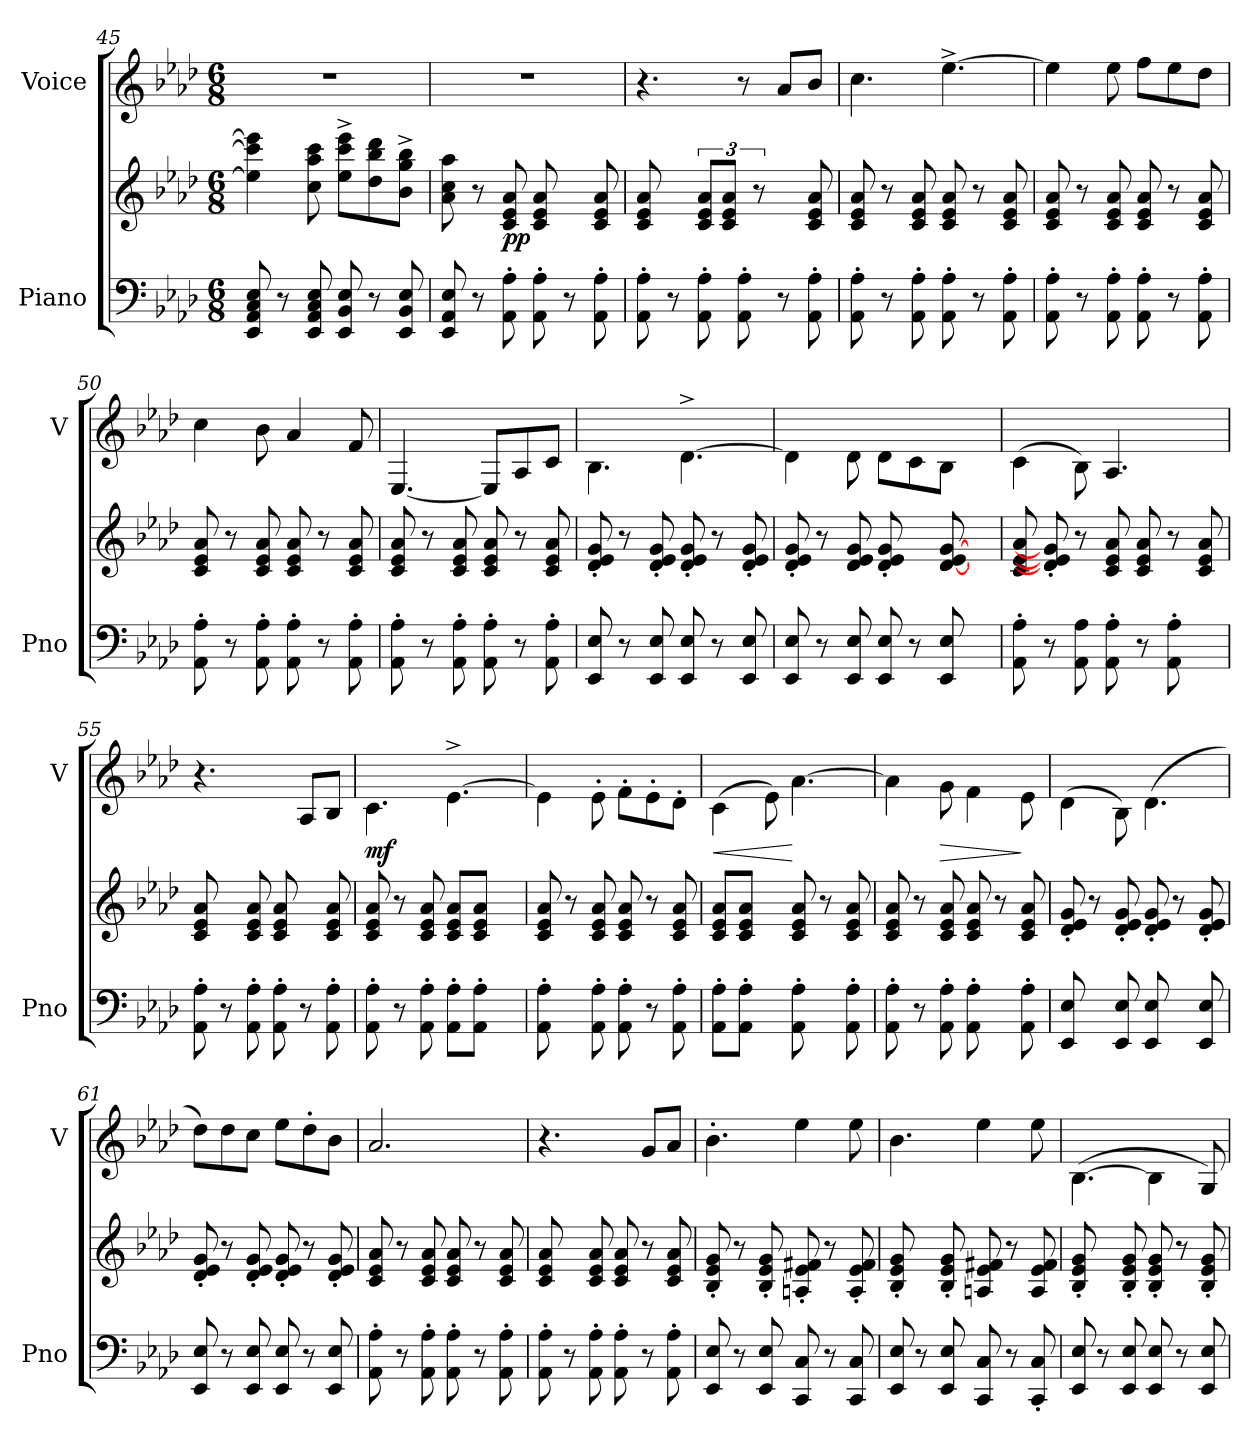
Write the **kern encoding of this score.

**kern	**kern	**dynam	**kern	**dynam
*part2	*part2	*part2	*part1	*part1
*staff3	*staff2	*staff2/3	*staff1	*staff1
*I"Piano	*	*	*I"Voice	*
*I'Pno	*	*	*I'V	*
*clefF4	*clefG2	*	*clefG2	*
*k[b-e-a-d-]	*k[b-e-a-d-]	*	*k[b-e-a-d-]	*
*M6/8	*M6/8	*	*M6/8	*
=45	=45	=45	=45	=45
8EE-/ 8AA-/ 8C/ 8E-/	4ee-\] 4ccc\] 4eee-\]	.	2.r	.
8r	.	.	.	.
8EE-/ 8AA-/ 8C/ 8E-/	8cc\ 8aa-\ 8ccc\	.	.	.
8EE-/ 8BB-/ 8E-/	8ee-\^ 8ccc\^ 8eee-\^L	.	.	.
8r	8dd-\ 8bb-\ 8ddd-\	.	.	.
8EE-/ 8BB-/ 8E-/	8b-\^ 8gg\^ 8bb-\^J	.	.	.
!!LO:PB:g=z
=46	=46	=46	=46	=46
8EE-/ 8AA-/ 8E-/	8a-\ 8cc\ 8aa-\	.	2.r	.
8r	8r	.	.	.
!	!	!LO:DY:b	!	!
8AA-\' 8A-\'	8c/ 8e-/ 8a-/	pp	.	.
8AA-\' 8A-\'	8c/ 8e-/ 8a-/	.	.	.
8r	8ryy	.	.	.
8AA-\' 8A-\'	8c/ 8e-/ 8a-/	.	.	.
=47	=47	=47	=47	=47
8AA-\' 8A-\'	8c/ 8e-/ 8a-/	.	4.r	.
8r	8ryy	.	.	.
8AA-\' 8A-\'	12c/ 12e-/ 12a-/L	.	.	.
.	12c/ 12e-/ 12a-/J	.	.	.
8AA-\' 8A-\'	.	.	8r	.
.	12r	.	.	.
8r	8ryy	.	8a-/L	.
8AA-\' 8A-\'	8c/ 8e-/ 8a-/	.	8b-/J	.
=48	=48	=48	=48	=48
8AA-\' 8A-\'	8c/ 8e-/ 8a-/	.	4.cc\	.
8r	8r	.	.	.
8AA-\' 8A-\'	8c/ 8e-/ 8a-/	.	.	.
8AA-\' 8A-\'	8c/ 8e-/ 8a-/	.	[4.ee-^\	.
8r	8r	.	.	.
8AA-\' 8A-\'	8c/ 8e-/ 8a-/	.	.	.
=49	=49	=49	=49	=49
8AA-\' 8A-\'	8c/ 8e-/ 8a-/	.	4ee-\]	.
8r	8r	.	.	.
8AA-\' 8A-\'	8c/ 8e-/ 8a-/	.	8ee-\	.
8AA-\' 8A-\'	8c/ 8e-/ 8a-/	.	8ff\L	.
8r	8r	.	8ee-\	.
8AA-\' 8A-\'	8c/ 8e-/ 8a-/	.	8dd-\J	.
=50	=50	=50	=50	=50
8AA-\' 8A-\'	8c/ 8e-/ 8a-/	.	4cc\	.
8r	8r	.	.	.
8AA-\' 8A-\'	8c/ 8e-/ 8a-/	.	8b-\	.
8AA-\' 8A-\'	8c/ 8e-/ 8a-/	.	4a-/	.
8r	8r	.	.	.
8AA-\' 8A-\'	8c/ 8e-/ 8a-/	.	8f/	.
!!LO:LB:g=z
=51	=51	=51	=51	=51
8AA-\' 8A-\'	8c/ 8e-/ 8a-/	.	[4.E-/	.
8r	8r	.	.	.
8AA-\' 8A-\'	8c/ 8e-/ 8a-/	.	.	.
8AA-\' 8A-\'	8c/ 8e-/ 8a-/	.	8E-/L]	.
8r	8r	.	8A-/	.
8AA-\' 8A-\'	8c/ 8e-/ 8a-/	.	8c/J	.
=52	=52	=52	=52	=52
8EE-/ 8E-/	8d-/' 8e-/' 8g/'	.	4.B-\	.
8r	8r	.	.	.
8EE-/ 8E-/	8d-/' 8e-/' 8g/'	.	.	.
8EE-/ 8E-/	8d-/' 8e-/' 8g/'	.	[4.d-^\	.
8r	8r	.	.	.
8EE-/ 8E-/	8d-/' 8e-/' 8g/'	.	.	.
=53	=53	=53	=53	=53
8EE-/ 8E-/	8d-/' 8e-/' 8g/'	.	4d-\]	.
8r	8r	.	.	.
8EE-/ 8E-/	8d-/ 8e-/ 8g/	.	8d-\	.
8EE-/ 8E-/	8d-/' 8e-/' 8g/'	.	8d-\L	.
8r	8ryy	.	8c\	.
8EE-/ 8E-/	[8d-/ [8e-/ [8g/	.	8B-\J	.
8ryy	8ryy	.	8ryy	.
=54	=54	=54	=54	=54
8AA-\' 8A-\'	8c/ 8e-/ 8a-/	.	(>4c\	.
8r	8d-/]' 8e-/]' 8g/]'	.	.	.
8AA-\ 8A-\	8r	.	8B-\)	.
8AA-\' 8A-\'	8c/ 8e-/ 8a-/	.	4.A-/	.
8r	8c/ 8e-/ 8a-/	.	.	.
8AA-\' 8A-\'	8r	.	.	.
8ryy	8c/ 8e-/ 8a-/	.	8ryy	.
=55	=55	=55	=55	=55
8AA-\' 8A-\'	8c/ 8e-/ 8a-/	.	4.r	.
8r	8ryy	.	.	.
8AA-\' 8A-\'	8c/ 8e-/ 8a-/	.	.	.
8AA-\' 8A-\'	8c/ 8e-/ 8a-/	.	8ryy	.
8r	8ryy	.	8A-/L	.
8AA-\' 8A-\'	8c/ 8e-/ 8a-/	.	8B-/J	.
!!LO:LB:g=z
=56	=56	=56	=56	=56
!	!	!	!	!LO:DY:b
8AA-\' 8A-\'	8c/ 8e-/ 8a-/	.	4.c\	mf
8r	8r	.	.	.
8AA-\' 8A-\'	8c/ 8e-/ 8a-/	.	.	.
8AA-\' 8A-\'L	8c/ 8e-/ 8a-/L	.	[4.e-^\	.
8AA-\' 8A-\'J	8c/ 8e-/ 8a-/J	.	.	.
8ryy	8ryy	.	.	.
=57	=57	=57	=57	=57
8AA-\' 8A-\'	8c/ 8e-/ 8a-/	.	4e-\]	.
8ryy	8r	.	.	.
8AA-\' 8A-\'	8c/ 8e-/ 8a-/	.	8e-'\	.
8AA-\' 8A-\'	8c/ 8e-/ 8a-/	.	8f'\L	.
8r	8r	.	8e-'\	.
8AA-\' 8A-\'	8c/ 8e-/ 8a-/	.	8d-'\J	.
=58	=58	=58	=58	=58
!	!	!	!	!LO:HP:b
8AA-\' 8A-\'L	8c/ 8e-/ 8a-/L	.	(>4c\	<
8AA-\' 8A-\'J	8c/ 8e-/ 8a-/J	.	.	.
8ryy	8ryy	.	8e-\)	.
8AA-\' 8A-\'	8c/ 8e-/ 8a-/	.	[4.a-\	[
8ryy	8r	.	.	.
8AA-\' 8A-\'	8c/ 8e-/ 8a-/	.	.	.
=59	=59	=59	=59	=59
8AA-\' 8A-\'	8c/ 8e-/ 8a-/	.	4a-\]	.
8r	8r	.	.	.
!	!	!	!	!LO:HP:b
8AA-\' 8A-\'	8c/ 8e-/ 8a-/	.	8g\	>
8AA-\' 8A-\'	8c/ 8e-/ 8a-/	.	4f\	.
8ryy	8r	.	.	.
8AA-\' 8A-\'	8c/ 8e-/ 8a-/	.	8e-\	]
=60	=60	=60	=60	=60
8EE-/ 8E-/	8d-/' 8e-/' 8g/'	.	(>4d-\	.
8ryy	8r	.	.	.
8EE-/ 8E-/	8d-/' 8e-/' 8g/'	.	8B-\)	.
8EE-/ 8E-/	8d-/' 8e-/' 8g/'	.	(>4.d-\	.
8ryy	8r	.	.	.
8EE-/ 8E-/	8d-/' 8e-/' 8g/'	.	.	.
!!LO:PB:g=z
=61	=61	=61	=61	=61
8EE-/ 8E-/	8d-/' 8e-/' 8g/'	.	8dd-\L)	.
8r	8r	.	8dd-\	.
8EE-/ 8E-/	8d-/' 8e-/' 8g/'	.	8cc\J	.
8EE-/ 8E-/	8d-/' 8e-/' 8g/'	.	8ee-\L	.
8r	8r	.	8dd-'\	.
8EE-/ 8E-/	8d-/' 8e-/' 8g/'	.	8b-\J	.
=62	=62	=62	=62	=62
8AA-\' 8A-\'	8c/ 8e-/ 8a-/	.	2.a-/	.
8r	8r	.	.	.
8AA-\' 8A-\'	8c/ 8e-/ 8a-/	.	.	.
8AA-\' 8A-\'	8c/ 8e-/ 8a-/	.	.	.
8r	8r	.	.	.
8AA-\' 8A-\'	8c/ 8e-/ 8a-/	.	.	.
=63	=63	=63	=63	=63
8AA-\' 8A-\'	8c/ 8e-/ 8a-/	.	4.r	.
8r	8ryy	.	.	.
8AA-\' 8A-\'	8c/ 8e-/ 8a-/	.	.	.
8AA-\' 8A-\'	8c/ 8e-/ 8a-/	.	8ryy	.
8r	8r	.	8g/L	.
8AA-\' 8A-\'	8c/ 8e-/ 8a-/	.	8a-/J	.
=64	=64	=64	=64	=64
8EE-/ 8E-/	8B-/' 8e-/' 8g/'	.	4.b-'\	.
8r	8r	.	.	.
8EE-/ 8E-/	8B-/' 8e-/' 8g/'	.	.	.
8CC/ 8C/	8An/' 8e-/' 8f#X/'	.	4ee-\	.
8r	8r	.	.	.
8CC/ 8C/	8A/' 8e-/' 8f#/'	.	8ee-\	.
=65	=65	=65	=65	=65
8EE-/ 8E-/	8B-/' 8e-/' 8g/'	.	4.b-\	.
8r	8ryy	.	.	.
8EE-/ 8E-/	8B-/' 8e-/' 8g/'	.	.	.
8CC/ 8C/	8An/ 8e-/ 8f#X/	.	4ee-\	.
8r	8r	.	.	.
8CC/' 8C/'	8A/ 8e-/ 8f#/	.	8ee-\	.
!!LO:LB:g=z
=66	=66	=66	=66	=66
8EE-/ 8E-/	8B-/' 8e-/' 8g/'	.	(>[4.B-\	.
8r	8ryy	.	.	.
8EE-/ 8E-/	8B-/' 8e-/' 8g/'	.	.	.
8EE-/ 8E-/	8B-/' 8e-/' 8g/'	.	4B-\]	.
8r	8r	.	.	.
8EE-/ 8E-/	8B-/' 8e-/' 8g/'	.	8G/)	.
=	=	=	=	=
*-	*-	*-	*-	*-
